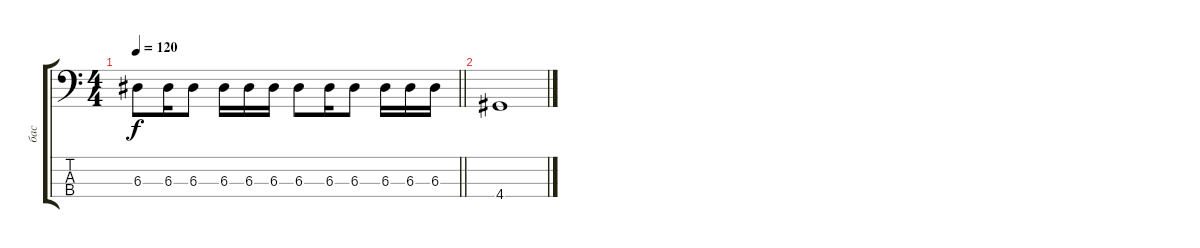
\track ("бас" "бас") {instrument electricbassfinger}
\staff {score tabs}
\tuning (G2 D2 A1 E1) {hide}
\ts (4 4)
\tempo 120
\clef f4
\barLineRight lightlight
\ks c
6.3.8{dy f} 6.3.16 6.3.8 6.3.16 6.3.16 6.3.16 6.3.8 6.3.16 6.3.8 6.3.16 6.3.16 6.3.16 |
4.4.1
